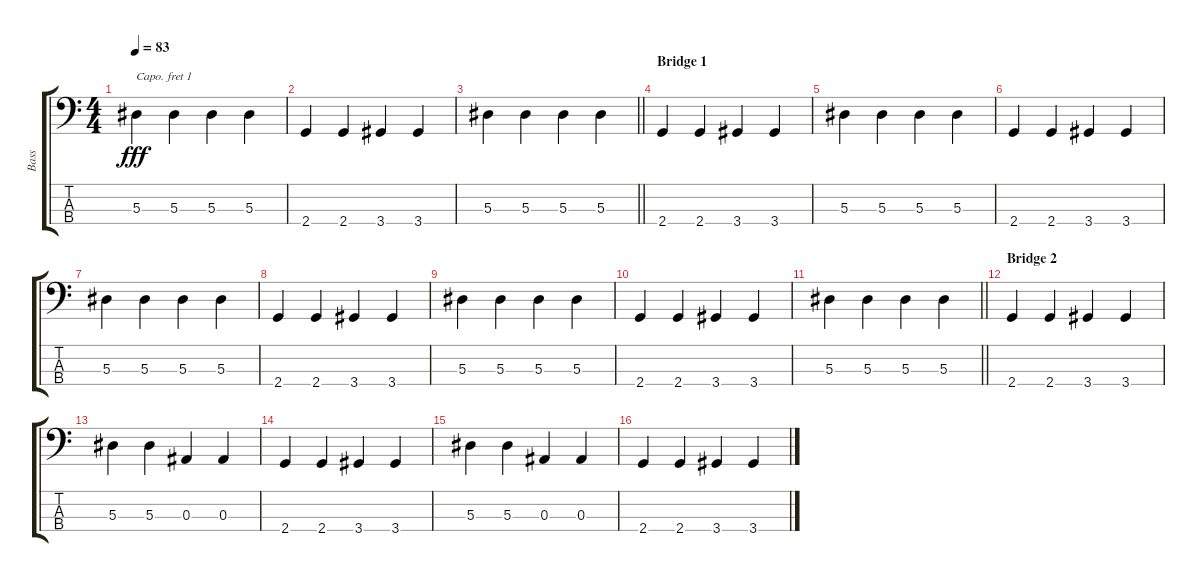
\track ("Bass" "Bass") {instrument electricbasspick}
\staff {score tabs}
\capo 1
\tuning (G2 D2 A1 E1) {hide}
\ts (4 4)
\tempo 83
\clef f4
\ks c
5.3.4{dy fff} 5.3.4 5.3.4 5.3.4 |
2.4.4 2.4.4 3.4.4 3.4.4 |
\barLineRight lightlight
5.3.4 5.3.4 5.3.4 5.3.4 |
\section ("" "Bridge 1")
2.4.4 2.4.4 3.4.4 3.4.4 |
5.3.4 5.3.4 5.3.4 5.3.4 |
2.4.4 2.4.4 3.4.4 3.4.4 |
5.3.4 5.3.4 5.3.4 5.3.4 |
2.4.4 2.4.4 3.4.4 3.4.4 |
5.3.4 5.3.4 5.3.4 5.3.4 |
2.4.4 2.4.4 3.4.4 3.4.4 |
\barLineRight lightlight
5.3.4 5.3.4 5.3.4 5.3.4 |
\section ("" "Bridge 2")
2.4.4 2.4.4 3.4.4 3.4.4 |
5.3.4 5.3.4 0.3.4 0.3.4 |
2.4.4 2.4.4 3.4.4 3.4.4 |
5.3.4 5.3.4 0.3.4 0.3.4 |
2.4.4 2.4.4 3.4.4 3.4.4
